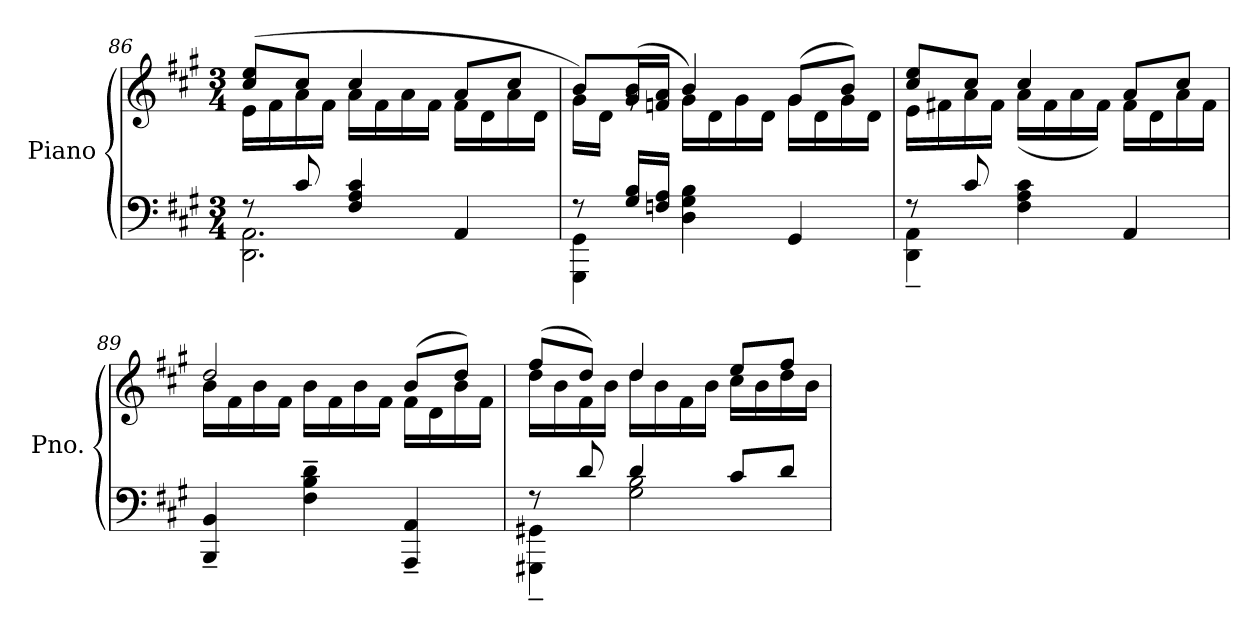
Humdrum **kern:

**kern	**kern
*part1	*part1
*staff2	*staff1
*I"Piano	*
*I'Pno.	*
!!LO:LB:g=z
*clefF4	*clefG2
*k[f#c#g#]	*k[f#c#g#]
*M3/4	*M3/4
=86	=86
*^	*^
8rF	2.DD\ 2.AA\	(>8cc#/ 8ee/L	16e\LL
.	.	.	16f#\
8c#/	.	8cc#/J	16a\
.	.	.	16f#\JJ
4F#/ 4A/ 4c#/	.	4cc#/	16a\LL
.	.	.	16f#\
.	.	.	16a\
.	.	.	16f#\JJ
4AA/	.	8a/L	16f#\LL
.	.	.	16d\
.	.	8cc#/J	16a\
.	.	.	16d\JJ
=87	=87	=87	=87
8r	4GGG#\ 4GG#\	8b/L)	16g#\LL
.	.	.	16d\JJ
16G#/ 16B/LL	.	(>16g#/ 16b/L	8rg
16Fn/ 16A/JJ	.	16fn/ 16a/JJ	.
4D\ 4G#\ 4B\	2ryy	4b/)	16g#\LL
.	.	.	16d\
.	.	.	16g#\
.	.	.	16d\JJ
4GG#/	.	(>8g#/L	16g#\LL
.	.	.	16d\
.	.	8b/J)	16g#\
.	.	.	16d\JJ
=88	=88	=88	=88
8rF	4DD\~ 4AA\~	8cc#/ 8ee/L	16e\LL
.	.	.	16f#X\
8c#/	.	8cc#/J	16a\
.	.	.	16f#\JJ
4F#\ 4A\ 4c#\	2ryy	4cc#/	(<16a\LL
.	.	.	16f#\
.	.	.	16a\
.	.	.	16f#\JJ)
4AA/	.	8a/L	16f#\LL
.	.	.	16d\
.	.	8cc#/J	16a\
.	.	.	16f#\JJ
*v	*v	*	*
!!LO:PB:g=z	!!
=89	=89	=89
4BBB/~ 4BB/~	2dd/	16b\LL
.	.	16f#\
.	.	16b\
.	.	16f#\JJ
4F#\~ 4B\~ 4d\~	.	16b\LL
.	.	16f#\
.	.	16b\
.	.	16f#\JJ
4AAA/~ 4AA/~	(>8b/L	16f#\LL
.	.	16d\
.	8dd/J)	16b\
.	.	16f#\JJ
=90	=90	=90
*^	*	*
8rF	4GGG#X\~ 4GG#X\~	(>8ff#/L	16dd\LL
.	.	.	16b\
8d/	.	8dd/J)	16f#\
.	.	.	16b\JJ
4d/	2G#\ 2B\	4dd/	16dd\LL
.	.	.	16b\
.	.	.	16f#\
.	.	.	16b\JJ
8c#/L	.	8ee/L	16cc#\LL
.	.	.	16b\
8d/J	.	8ff#/J	16dd\
.	.	.	16b\JJ
*v	*v	*	*
*	*v	*v
=	=
*-	*-
